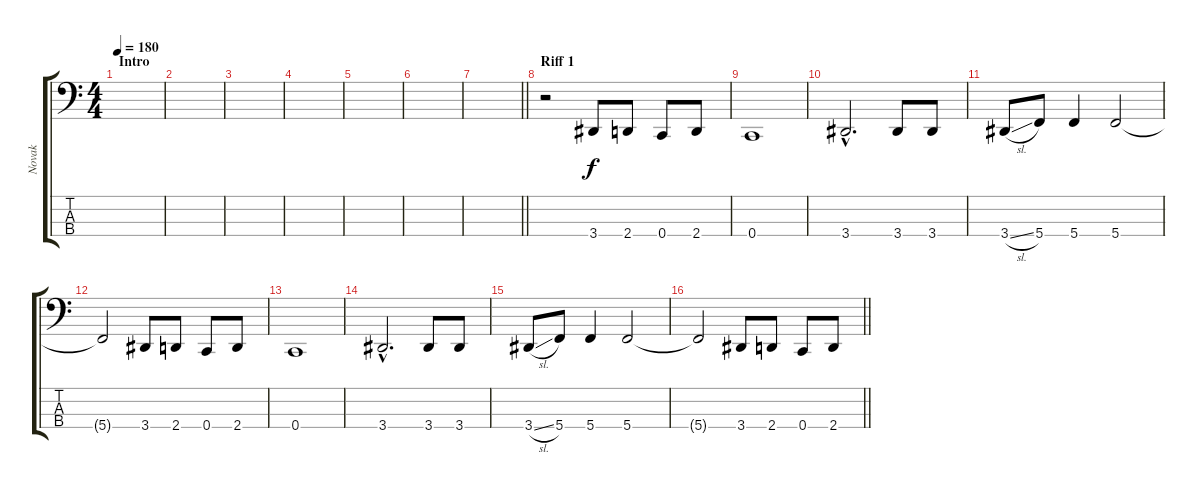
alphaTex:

\track ("Novak" "Novak") {instrument electricbasspick}
\staff {score tabs}
\tuning (Eb2 Bb1 F1 C1) {hide}
\ts (4 4)
\section ("" "Intro")
\tempo 180
\clef f4
\ks c
|
|
|
|
|
|
\barLineRight lightlight
|
\section ("" "Riff 1")
r.2 3.4.8 2.4.8 0.4.8 2.4.8 |
0.4.1 |
3.4{hac}.2{d} 3.4.8 3.4.8 |
3.4{sl}.8 5.4.8 5.4.4 5.4.2 |
5.4{t}.2 3.4.8 2.4.8 0.4.8 2.4.8 |
0.4.1 |
3.4{hac}.2{d} 3.4.8 3.4.8 |
3.4{sl}.8 5.4.8 5.4.4 5.4.2 |
\barLineRight lightlight
5.4{t}.2 3.4.8 2.4.8 0.4.8 2.4.8
